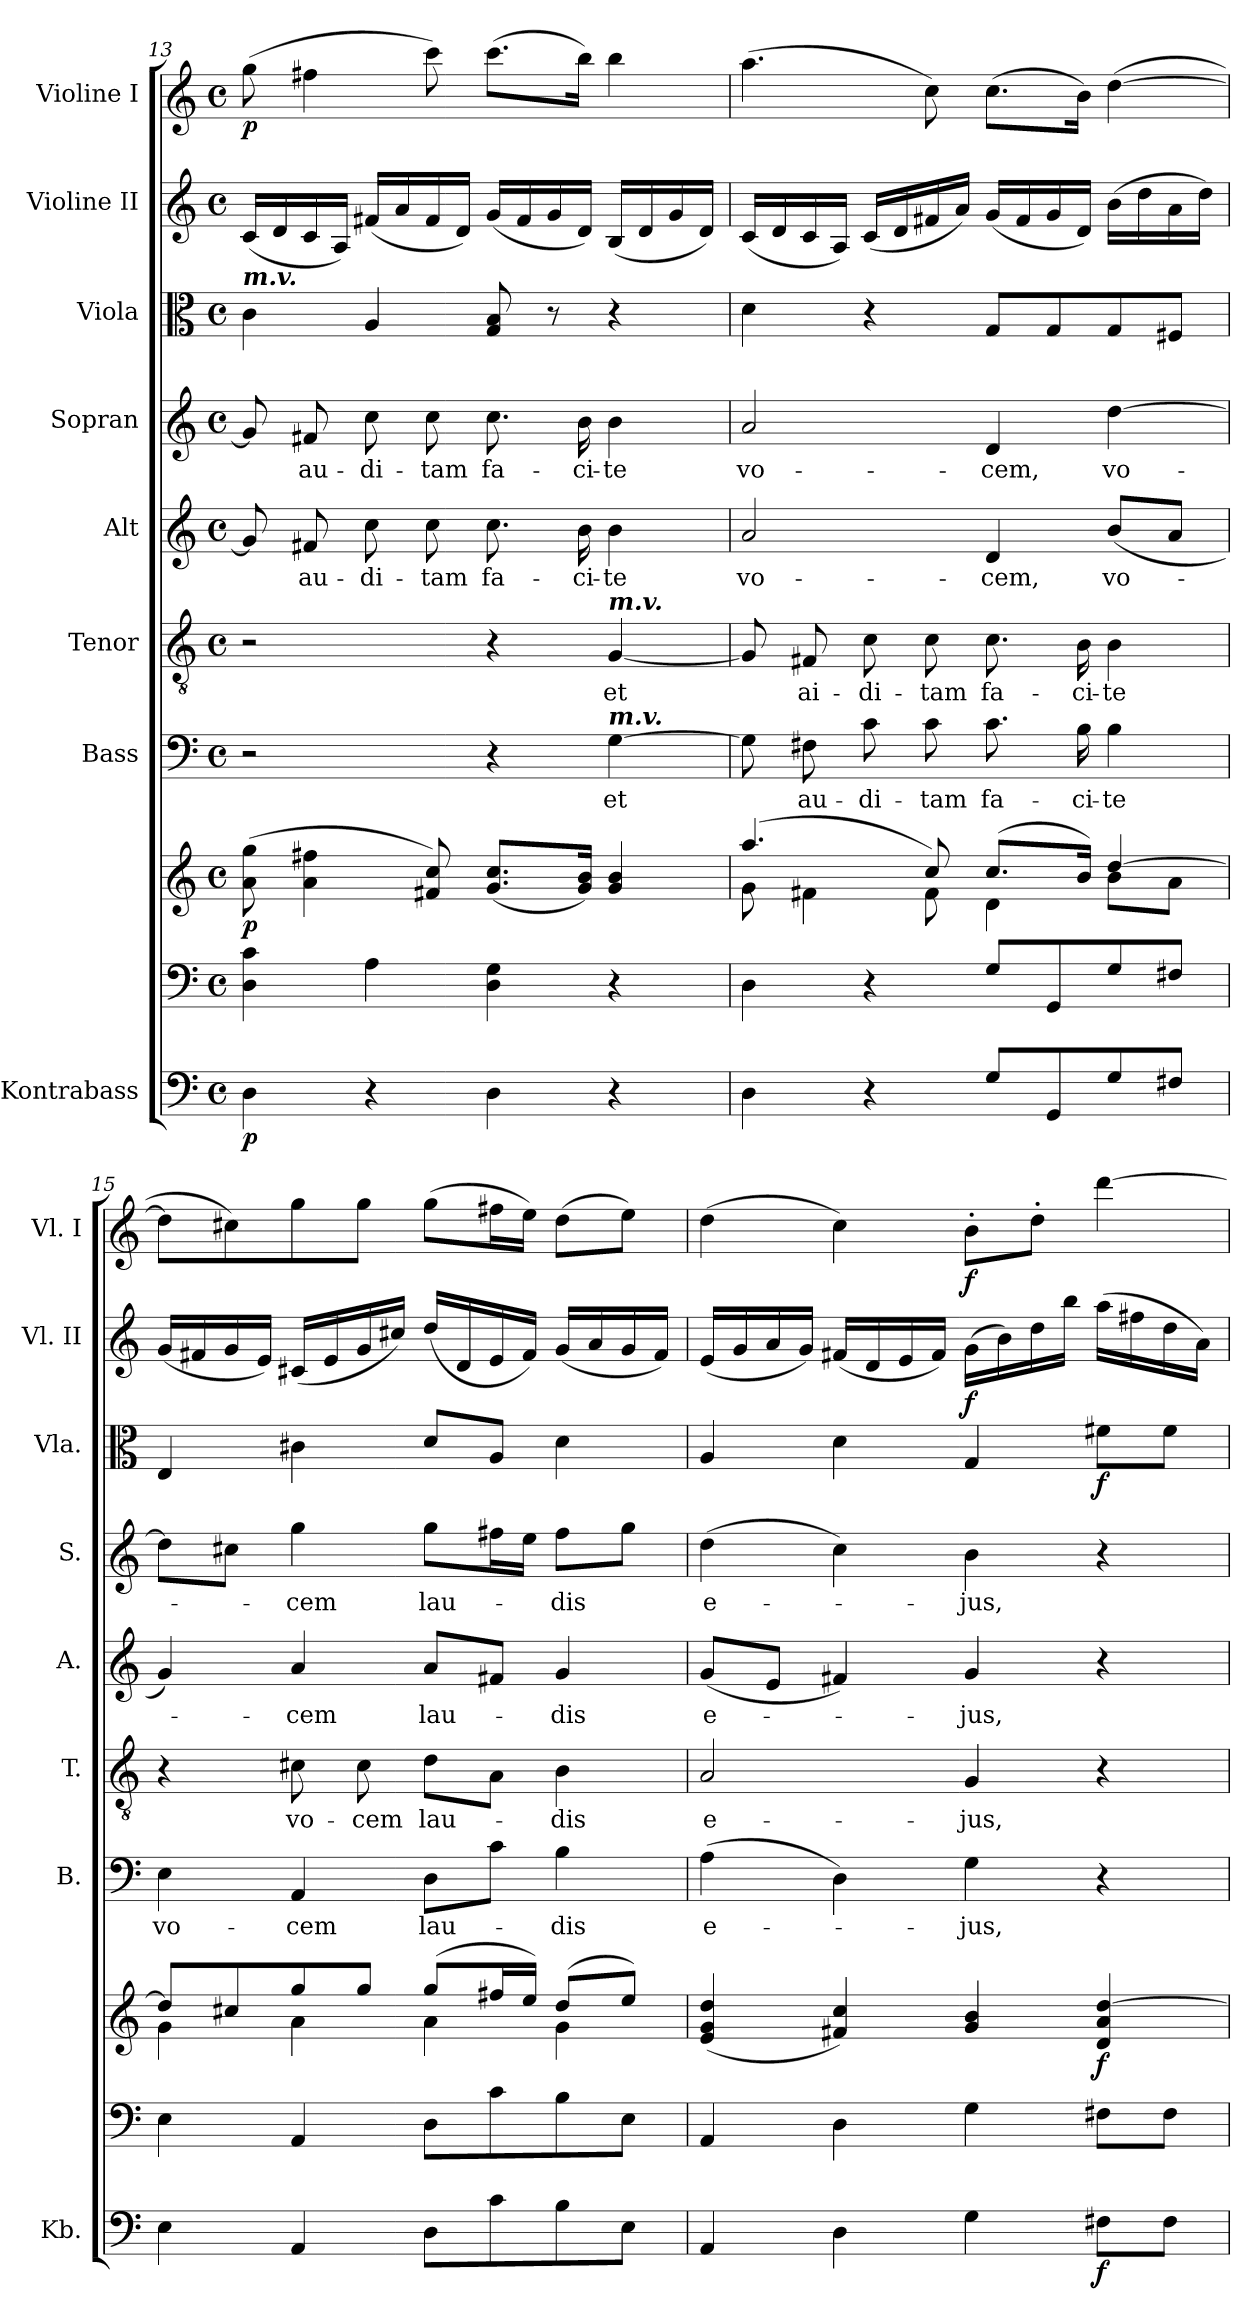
**kern	**dynam	**kern	**kern	**dynam	**kern	**text	**kern	**text	**kern	**text	**kern	**text	**kern	**dynam	**kern	**dynam	**kern	**dynam
*part9	*part9	*part8	*part8	*part8	*part7	*part7	*part6	*part6	*part5	*part5	*part4	*part4	*part3	*part3	*part2	*part2	*part1	*part1
*staff10	*staff10	*staff9	*staff8	*staff8/9	*staff7	*staff7	*staff6	*staff6	*staff5	*staff5	*staff4	*staff4	*staff3	*staff3	*staff2	*staff2	*staff1	*staff1
*I"Kontrabass	*	*	*	*	*I"Bass	*	*I"Tenor	*	*I"Alt	*	*I"Sopran	*	*I"Viola	*	*I"Violine II	*	*I"Violine I	*
*I'Kb.	*	*	*	*	*I'B.	*	*I'T.	*	*I'A.	*	*I'S.	*	*I'Vla.	*	*I'Vl. II	*	*I'Vl. I	*
*clefF4	*	*clefF4	*clefG2	*	*clefF4	*	*clefGv2	*	*clefG2	*	*clefG2	*	*clefC3	*	*clefG2	*	*clefG2	*
*ITrd7c12	*	*	*	*	*	*	*	*	*	*	*	*	*	*	*	*	*	*
*k[]	*	*k[]	*k[]	*	*k[]	*	*k[]	*	*k[]	*	*k[]	*	*k[]	*	*k[]	*	*k[]	*
*C:	*	*C:	*C:	*	*C:	*	*C:	*	*C:	*	*C:	*	*C:	*	*C:	*	*C:	*
*M4/4	*	*M4/4	*M4/4	*	*M4/4	*	*M4/4	*	*M4/4	*	*M4/4	*	*M4/4	*	*M4/4	*	*M4/4	*
*met(c)	*	*met(c)	*met(c)	*	*met(c)	*	*met(c)	*	*met(c)	*	*met(c)	*	*met(c)	*	*met(c)	*	*met(c)	*
=13	=13	=13	=13	=13	=13	=13	=13	=13	=13	=13	=13	=13	=13	=13	=13	=13	=13	=13
!	!	!	!	!	!	!	!	!	!	!	!	!	!	!	!LO:TX:b:Bi:t=m.v.	!	!	!
!	!LO:DY:b	!	!	!LO:DY:b	!	!	!	!	!	!	!	!	!	!	!	!	!	!LO:DY:b
4DD\	p	4D\ 4c\	(>8a\ 8gg\	p	2r	.	2r	.	8g/]	.	8g/]	.	4c\	.	(<16c/LL	.	(>8gg\	p
.	.	.	.	.	.	.	.	.	.	.	.	.	.	.	16d/	.	.	.
!	!	!	!	!	!	!	!	!	!	!LO:LY:b	!	!LO:LY:b	!	!	!	!	!	!
.	.	.	4a\ 4ff#X\	.	.	.	.	.	8f#X/	au-	8f#X/	au-	.	.	16c/	.	4ff#X\	.
.	.	.	.	.	.	.	.	.	.	.	.	.	.	.	16A/JJ)	.	.	.
!	!	!	!	!	!	!	!	!	!	!LO:LY:b	!	!LO:LY:b	!	!	!	!	!	!
4r	.	4A\	.	.	.	.	.	.	8cc\	-di-	8cc\	-di-	4A/	.	(<16f#X/LL	.	.	.
.	.	.	.	.	.	.	.	.	.	.	.	.	.	.	16a/	.	.	.
!	!	!	!	!	!	!	!	!	!	!LO:LY:b	!	!LO:LY:b	!	!	!	!	!	!
.	.	.	8f#X/ 8cc/)	.	.	.	.	.	8cc\	-tam	8cc\	-tam	.	.	16f#/	.	8ccc\)	.
.	.	.	.	.	.	.	.	.	.	.	.	.	.	.	16d/JJ)	.	.	.
!	!	!	!	!	!	!	!	!	!	!LO:LY:b	!	!LO:LY:b	!	!	!	!	!	!
4DD\	.	4D\ 4G\	(>8.g/ 8.cc/L	.	4r	.	4r	.	8.cc\	fa-	8.cc\	fa-	8G/ 8B/	.	(<16g/LL	.	(>8.ccc\L	.
.	.	.	.	.	.	.	.	.	.	.	.	.	.	.	16f#/	.	.	.
.	.	.	.	.	.	.	.	.	.	.	.	.	8r	.	16g/	.	.	.
!	!	!	!	!	!	!	!	!	!	!LO:LY:b	!	!LO:LY:b	!	!	!	!	!	!
.	.	.	16g/ 16b/Jk)	.	.	.	.	.	16b\	-ci-	16b\	-ci-	.	.	16d/JJ)	.	16bb\Jk)	.
!	!	!	!	!	!	!	!LO:TX:a:Bi:t=m.v.	!	!	!	!	!	!	!	!	!	!	!
!	!	!	!	!	!LO:TX:a:Bi:t=m.v.	!	!	!	!	!	!	!	!	!	!	!	!	!
!	!	!	!	!	!	!LO:LY:b	!	!LO:LY:b	!	!LO:LY:b	!	!LO:LY:b	!	!	!	!	!	!
4r	.	4r	4g/ 4b/	.	[4G\	et	[4G/	et	4b\	-te	4b\	-te	4r	.	(<16B/LL	.	4bb\	.
.	.	.	.	.	.	.	.	.	.	.	.	.	.	.	16d/	.	.	.
.	.	.	.	.	.	.	.	.	.	.	.	.	.	.	16g/	.	.	.
.	.	.	.	.	.	.	.	.	.	.	.	.	.	.	16d/JJ)	.	.	.
!!LO:PB:g=z
=14	=14	=14	=14	=14	=14	=14	=14	=14	=14	=14	=14	=14	=14	=14	=14	=14	=14	=14
*	*	*	*^	*	*	*	*	*	*	*	*	*	*	*	*	*	*	*
!	!	!	!	!	!	!	!	!	!	!	!LO:LY:b	!	!LO:LY:b	!	!	!	!	!	!
4DD\	.	4D\	(4.aa/	8g\	.	8G\]	.	8G/]	.	2a/	vo-	2a/	vo-	4d\	.	(<16c/LL	.	(>4.aa\	.
.	.	.	.	.	.	.	.	.	.	.	.	.	.	.	.	16d/	.	.	.
!	!	!	!	!	!	!	!LO:LY:b	!	!LO:LY:b	!	!	!	!	!	!	!	!	!	!
.	.	.	.	4f#X\	.	8F#X\	au-	8F#X/	ai-	.	.	.	.	.	.	16c/	.	.	.
.	.	.	.	.	.	.	.	.	.	.	.	.	.	.	.	16A/JJ)	.	.	.
!	!	!	!	!	!	!	!LO:LY:b	!	!LO:LY:b	!	!	!	!	!	!	!	!	!	!
4r	.	4r	.	.	.	8c\	-di-	8c\	-di-	.	.	.	.	4r	.	(<16c/LL	.	.	.
.	.	.	.	.	.	.	.	.	.	.	.	.	.	.	.	16d/	.	.	.
!	!	!	!	!	!	!	!LO:LY:b	!	!LO:LY:b	!	!	!	!	!	!	!	!	!	!
.	.	.	8cc/)	8f#\	.	8c\	-tam	8c\	-tam	.	.	.	.	.	.	16f#X/	.	8cc\)	.
.	.	.	.	.	.	.	.	.	.	.	.	.	.	.	.	16a/JJ)	.	.	.
!	!	!	!	!	!	!	!LO:LY:b	!	!LO:LY:b	!	!LO:LY:b	!	!LO:LY:b	!	!	!	!	!	!
8GG/L	.	8G/L	(>8.cc/L	4d\	.	8.c\	fa-	8.c\	fa-	4d/	-cem,	4d/	-cem,	8G/L	.	(<16g/LL	.	(>8.cc\L	.
.	.	.	.	.	.	.	.	.	.	.	.	.	.	.	.	16f#/	.	.	.
8GGG/	.	8GG/	.	.	.	.	.	.	.	.	.	.	.	8G/	.	16g/	.	.	.
!	!	!	!	!	!	!	!LO:LY:b	!	!LO:LY:b	!	!	!	!	!	!	!	!	!	!
.	.	.	16b/Jk)	.	.	16B\	-ci-	16B\	-ci-	.	.	.	.	.	.	16d/JJ)	.	16b\Jk)	.
!	!	!	!	!	!	!	!LO:LY:b	!	!LO:LY:b	!	!LO:LY:b	!	!LO:LY:b	!	!	!	!	!	!
8GG/	.	8G/	[>4dd/	8b\L	.	4B\	-te	4B\	-te	(<8b/L	vo-	[4dd\	vo-	8G/	.	(>16b\LL	.	(>[4dd\	.
.	.	.	.	.	.	.	.	.	.	.	.	.	.	.	.	16dd\	.	.	.
8FF#X/J	.	8F#X/J	.	8a\J	.	.	.	.	.	8a/J	.	.	.	8F#X/J	.	16a\	.	.	.
.	.	.	.	.	.	.	.	.	.	.	.	.	.	.	.	16dd\JJ)	.	.	.
=15	=15	=15	=15	=15	=15	=15	=15	=15	=15	=15	=15	=15	=15	=15	=15	=15	=15	=15	=15
!	!	!	!	!	!	!	!LO:LY:b	!	!	!	!	!	!	!	!	!	!	!	!
4EE\	.	4E\	8dd/L]	4g\	.	4E\	vo-	4r	.	4g/)	.	8dd\L]	.	4E/	.	(<16g/LL	.	8dd\L]	.
.	.	.	.	.	.	.	.	.	.	.	.	.	.	.	.	16f#X/	.	.	.
.	.	.	8cc#X/	.	.	.	.	.	.	.	.	8cc#X\J	.	.	.	16g/	.	8cc#X\)	.
.	.	.	.	.	.	.	.	.	.	.	.	.	.	.	.	16e/JJ)	.	.	.
!	!	!	!	!	!	!	!LO:LY:b	!	!LO:LY:b	!	!LO:LY:b	!	!LO:LY:b	!	!	!	!	!	!
4AAA/	.	4AA/	8gg/	4a\	.	4AA/	-cem	8c#X\	vo-	4a/	-cem	4gg\	-cem	4c#X\	.	(<16c#X/LL	.	8gg\	.
.	.	.	.	.	.	.	.	.	.	.	.	.	.	.	.	16e/	.	.	.
!	!	!	!	!	!	!	!	!	!LO:LY:b	!	!	!	!	!	!	!	!	!	!
.	.	.	8gg/J	.	.	.	.	8c#\	-cem	.	.	.	.	.	.	16g/	.	8gg\J	.
.	.	.	.	.	.	.	.	.	.	.	.	.	.	.	.	16cc#X/JJ)	.	.	.
!	!	!	!	!	!	!	!LO:LY:b	!	!LO:LY:b	!	!LO:LY:b	!	!LO:LY:b	!	!	!	!	!	!
8DD\L	.	8D\L	(>8gg/L	4a\	.	8D\L	lau-	8d\L	lau-	8a/L	lau-	8gg\L	lau-	8d/L	.	(<16dd/LL	.	(>8gg\L	.
.	.	.	.	.	.	.	.	.	.	.	.	.	.	.	.	16d/	.	.	.
8C\	.	8c\	16ff#X/L	.	.	8c\J	.	8A\J	.	8f#X/J	.	16ff#X\L	.	8A/J	.	16e/	.	16ff#X\L	.
.	.	.	16ee/JJ)	.	.	.	.	.	.	.	.	16ee\JJ	.	.	.	16f#/JJ)	.	16ee\JJ)	.
!	!	!	!	!	!	!	!LO:LY:b	!	!LO:LY:b	!	!LO:LY:b	!	!LO:LY:b	!	!	!	!	!	!
8BB\	.	8B\	(>8dd/L	4g\	.	4B\	-dis	4B\	-dis	4g/	-dis	8ff#\L	-dis	4d\	.	(<16g/LL	.	(>8dd\L	.
.	.	.	.	.	.	.	.	.	.	.	.	.	.	.	.	16a/	.	.	.
8EE\J	.	8E\J	8ee/J)	.	.	.	.	.	.	.	.	8gg\J	.	.	.	16g/	.	8ee\J)	.
.	.	.	.	.	.	.	.	.	.	.	.	.	.	.	.	16f#/JJ)	.	.	.
*	*	*	*v	*v	*	*	*	*	*	*	*	*	*	*	*	*	*	*	*
=16	=16	=16	=16	=16	=16	=16	=16	=16	=16	=16	=16	=16	=16	=16	=16	=16	=16	=16
!	!	!	!	!	!	!LO:LY:b	!	!LO:LY:b	!	!LO:LY:b	!	!LO:LY:b	!	!	!	!	!	!
4AAA/	.	4AA/	(4e/ 4g/ 4dd/	.	(>4A\	e-	2A/	e-	(<8g/L	e-	(>4dd\	e-	4A/	.	(<16e/LL	.	(>4dd\	.
.	.	.	.	.	.	.	.	.	.	.	.	.	.	.	16g/	.	.	.
.	.	.	.	.	.	.	.	.	8e/J	.	.	.	.	.	16a/	.	.	.
.	.	.	.	.	.	.	.	.	.	.	.	.	.	.	16g/JJ)	.	.	.
4DD\	.	4D\	4f#X/ 4cc/)	.	4D\)	.	.	.	4f#X/)	.	4cc\)	.	4d\	.	(<16f#X/LL	.	4cc\)	.
.	.	.	.	.	.	.	.	.	.	.	.	.	.	.	16d/	.	.	.
.	.	.	.	.	.	.	.	.	.	.	.	.	.	.	16e/	.	.	.
.	.	.	.	.	.	.	.	.	.	.	.	.	.	.	16f#/JJ)	.	.	.
!	!	!	!	!	!	!LO:LY:b	!	!LO:LY:b	!	!LO:LY:b	!	!LO:LY:b	!	!	!	!LO:DY:b	!	!LO:DY:b
4GG\	.	4G\	4g/ 4b/	.	4G\	-jus,	4G/	-jus,	4g/	-jus,	4b\	-jus,	4G/	.	(>16g\LL	f	8b'>\L	f
.	.	.	.	.	.	.	.	.	.	.	.	.	.	.	16b\)	.	.	.
.	.	.	.	.	.	.	.	.	.	.	.	.	.	.	16dd\	.	8dd'>\J	.
.	.	.	.	.	.	.	.	.	.	.	.	.	.	.	16bb\JJ	.	.	.
!	!LO:DY:b	!	!	!LO:DY:b	!	!	!	!	!	!	!	!	!	!LO:DY:b	!	!	!	!
8FF#X\L	f	8F#X\L	4d/ 4a/ [>4dd/	f	4r	.	4r	.	4r	.	4r	.	8f#X\L	f	(>16aa\LL	.	[4ddd\	.
.	.	.	.	.	.	.	.	.	.	.	.	.	.	.	16ff#X\	.	.	.
8FF#\J	.	8F#\J	.	.	.	.	.	.	.	.	.	.	8f#\J	.	16dd\	.	.	.
.	.	.	.	.	.	.	.	.	.	.	.	.	.	.	16a\JJ)	.	.	.
=	=	=	=	=	=	=	=	=	=	=	=	=	=	=	=	=	=	=
*-	*-	*-	*-	*-	*-	*-	*-	*-	*-	*-	*-	*-	*-	*-	*-	*-	*-	*-
